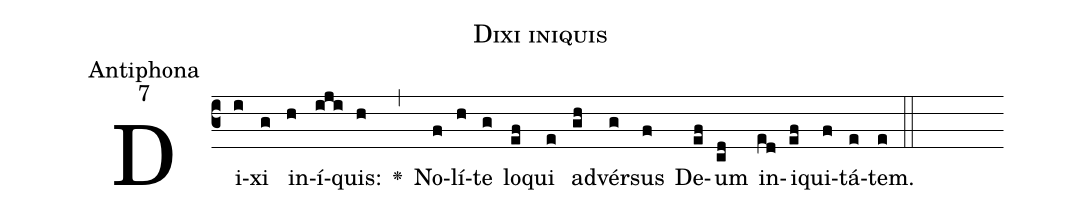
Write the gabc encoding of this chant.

name:Dixi iniquis;
office-part:Antiphona;
mode:7;
%%
(c3) Di(i)xi(g) in(h)í(iji)quis:(h) <v>\greheightstar</v>(,) No(f)lí(h)te(g) lo(ef)qui(e) ad(gh)vér(g)sus(f) De(ef)um(cd) in(ed)i(ef)qui(f)tá(e)tem.(e) (::)
